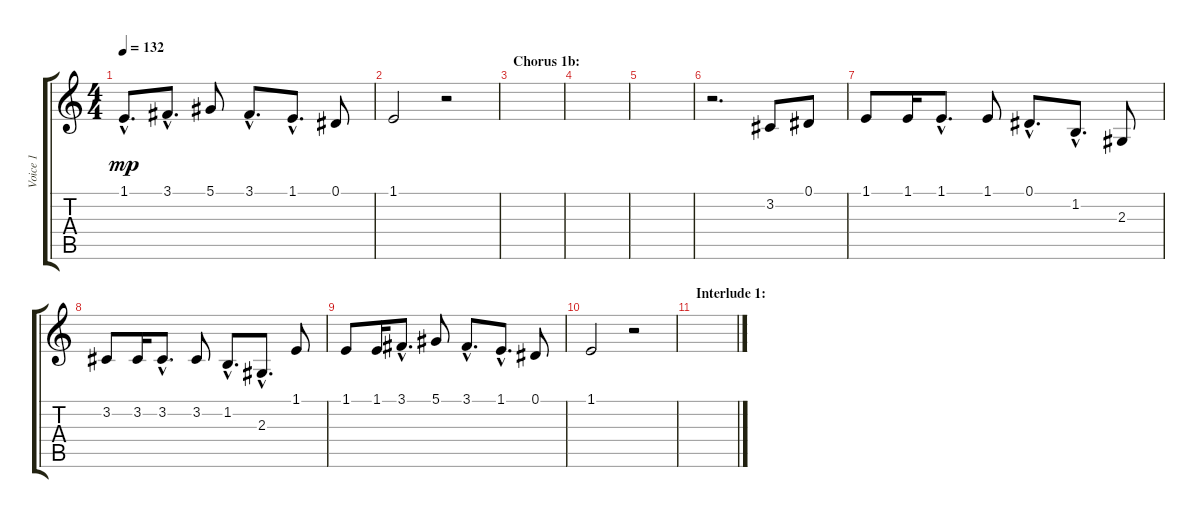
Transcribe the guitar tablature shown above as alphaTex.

\track ("Voice 1" "Voice 1") {instrument lead6voice}
\staff {score tabs}
\tuning (Eb4 Bb3 Gb3 Db3 Ab2 Eb2) {hide}
\ts (4 4)
\tempo 132
\clef g2
\ks c
1.1{hac}.8{d dy mp} 3.1{hac}.8{d} 5.1.8 3.1{hac}.8{d} 1.1{hac}.8{d} 0.1.8 |
1.1.2 r.2 |
\section ("" "Chorus 1b:")
|
|
|
r.2{d} 3.2.8 0.1.8 |
1.1.8 1.1.16 1.1{hac}.8{d} 1.1.8 0.1{hac}.8{d} 1.2{hac}.8{d} 2.3.8 |
3.2.8 3.2.16 3.2{hac}.8{d} 3.2.8 1.2{hac}.8{d} 2.3{hac}.8{d} 1.1.8 |
1.1.8 1.1.16 3.1{hac}.8{d} 5.1.8 3.1{hac}.8{d} 1.1{hac}.8{d} 0.1.8 |
1.1.2 r.2 |
\section ("" "Interlude 1:")
